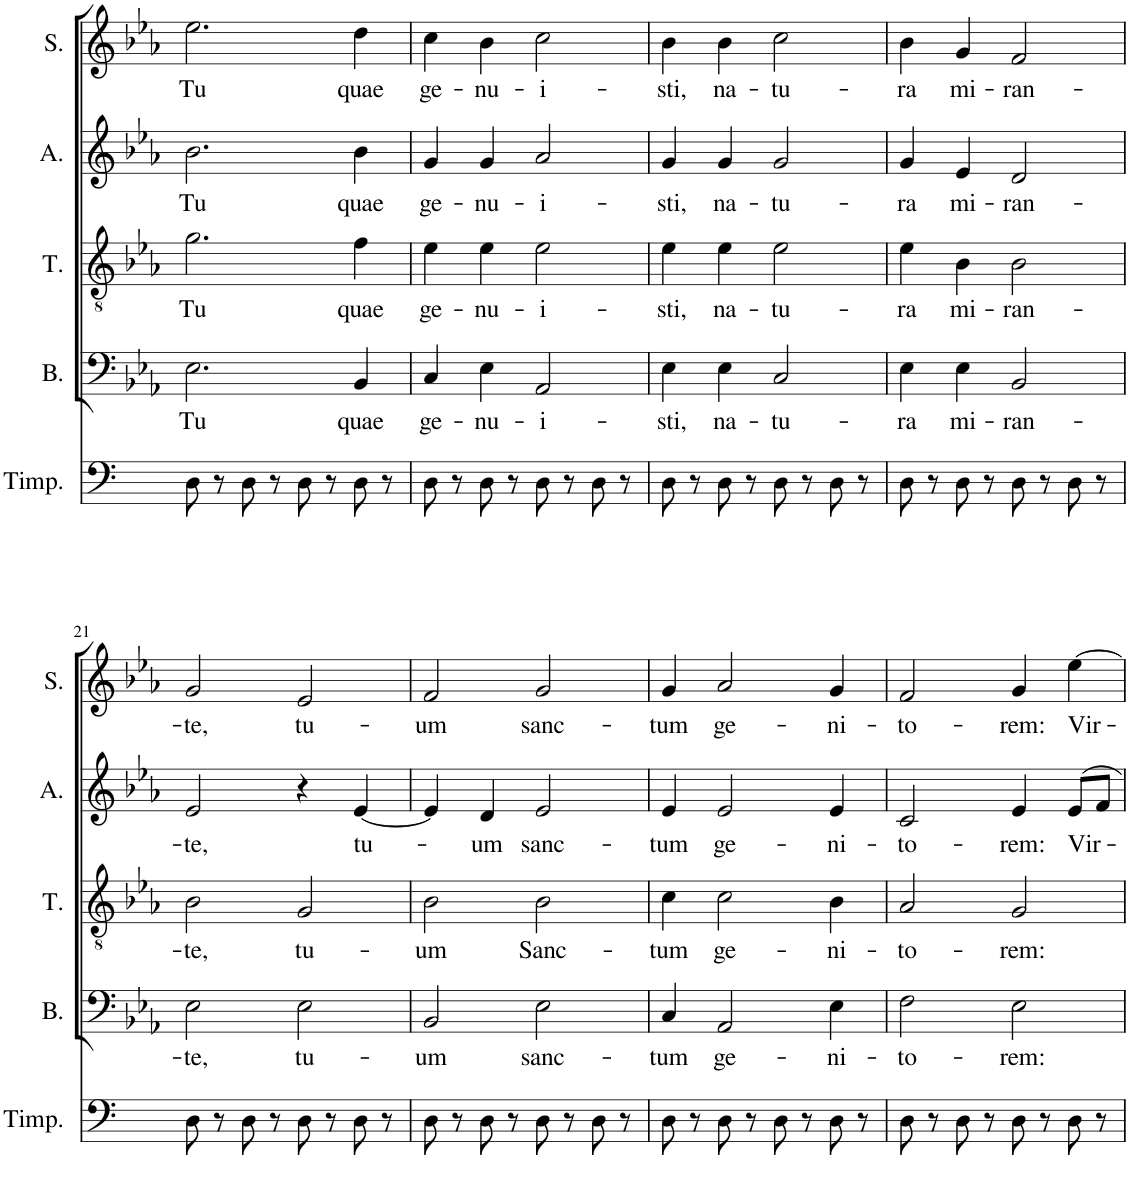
**kern	**kern	**text	**kern	**text	**kern	**text	**kern	**text
*part5	*part4	*part4	*part3	*part3	*part2	*part2	*part1	*part1
*staff5	*staff4	*staff4	*staff3	*staff3	*staff2	*staff2	*staff1	*staff1
*I"Timpani	*I"Bass	*	*I"Tenor	*	*I"Alto	*	*I"Soprano	*
*I'Timp.	*I'B.	*	*I'T.	*	*I'A.	*	*I'S.	*
!!LO:PB:g=z
*clefF4	*clefF4	*	*clefGv2	*	*clefG2	*	*clefG2	*
*k[]	*k[b-e-a-]	*	*k[b-e-a-]	*	*k[b-e-a-]	*	*k[b-e-a-]	*
*M4/4	*M4/4	*	*M4/4	*	*M4/4	*	*M4/4	*
*met(c)	*met(c)	*	*met(c)	*	*met(c)	*	*met(c)	*
=17	=17	=17	=17	=17	=17	=17	=17	=17
!	!	!LO:LY:b	!	!LO:LY:b	!	!LO:LY:b	!	!LO:LY:b
8D\	2.E-\	Tu	2.g\	Tu	2.b-\	Tu	2.ee-\	Tu
8r	.	.	.	.	.	.	.	.
8D\	.	.	.	.	.	.	.	.
8r	.	.	.	.	.	.	.	.
8D\	.	.	.	.	.	.	.	.
8r	.	.	.	.	.	.	.	.
!	!	!LO:LY:b	!	!LO:LY:b	!	!LO:LY:b	!	!LO:LY:b
8D\	4BB-/	quae	4f\	quae	4b-\	quae	4dd\	quae
8r	.	.	.	.	.	.	.	.
=18	=18	=18	=18	=18	=18	=18	=18	=18
!	!	!LO:LY:b	!	!LO:LY:b	!	!LO:LY:b	!	!LO:LY:b
8D\	4C/	ge-	4e-\	ge-	4g/	ge-	4cc\	ge-
8r	.	.	.	.	.	.	.	.
!	!	!LO:LY:b	!	!LO:LY:b	!	!LO:LY:b	!	!LO:LY:b
8D\	4E-\	-nu-	4e-\	-nu-	4g/	-nu-	4b-\	-nu-
8r	.	.	.	.	.	.	.	.
!	!	!LO:LY:b	!	!LO:LY:b	!	!LO:LY:b	!	!LO:LY:b
8D\	2AA-/	-i-	2e-\	-i-	2a-/	-i-	2cc\	-i-
8r	.	.	.	.	.	.	.	.
8D\	.	.	.	.	.	.	.	.
8r	.	.	.	.	.	.	.	.
=19	=19	=19	=19	=19	=19	=19	=19	=19
!	!	!LO:LY:b	!	!LO:LY:b	!	!LO:LY:b	!	!LO:LY:b
8D\	4E-\	-sti,	4e-\	-sti,	4g/	-sti,	4b-\	-sti,
8r	.	.	.	.	.	.	.	.
!	!	!LO:LY:b	!	!LO:LY:b	!	!LO:LY:b	!	!LO:LY:b
8D\	4E-\	na-	4e-\	na-	4g/	na-	4b-\	na-
8r	.	.	.	.	.	.	.	.
!	!	!LO:LY:b	!	!LO:LY:b	!	!LO:LY:b	!	!LO:LY:b
8D\	2C/	-tu-	2e-\	-tu-	2g/	-tu-	2cc\	-tu-
8r	.	.	.	.	.	.	.	.
8D\	.	.	.	.	.	.	.	.
8r	.	.	.	.	.	.	.	.
=20	=20	=20	=20	=20	=20	=20	=20	=20
!	!	!LO:LY:b	!	!LO:LY:b	!	!LO:LY:b	!	!LO:LY:b
8D\	4E-\	-ra	4e-\	-ra	4g/	-ra	4b-\	-ra
8r	.	.	.	.	.	.	.	.
!	!	!LO:LY:b	!	!LO:LY:b	!	!LO:LY:b	!	!LO:LY:b
8D\	4E-\	mi-	4B-\	mi-	4e-/	mi-	4g/	mi-
8r	.	.	.	.	.	.	.	.
!	!	!LO:LY:b	!	!LO:LY:b	!	!LO:LY:b	!	!LO:LY:b
8D\	2BB-/	-ran-	2B-\	-ran-	2d/	-ran-	2f/	-ran-
8r	.	.	.	.	.	.	.	.
8D\	.	.	.	.	.	.	.	.
8r	.	.	.	.	.	.	.	.
!!LO:LB:g=z
=21	=21	=21	=21	=21	=21	=21	=21	=21
!	!	!LO:LY:b	!	!LO:LY:b	!	!LO:LY:b	!	!LO:LY:b
8D\	2E-\	-te,	2B-\	-te,	2e-/	-te,	2g/	-te,
8r	.	.	.	.	.	.	.	.
8D\	.	.	.	.	.	.	.	.
8r	.	.	.	.	.	.	.	.
!	!	!LO:LY:b	!	!LO:LY:b	!	!	!	!LO:LY:b
8D\	2E-\	tu-	2G/	tu-	4r	.	2e-/	tu-
8r	.	.	.	.	.	.	.	.
!	!	!	!	!	!	!LO:LY:b	!	!
8D\	.	.	.	.	[4e-/	tu-	.	.
8r	.	.	.	.	.	.	.	.
=22	=22	=22	=22	=22	=22	=22	=22	=22
!	!	!LO:LY:b	!	!LO:LY:b	!	!	!	!LO:LY:b
8D\	2BB-/	-um	2B-\	-um	4e-/]	.	2f/	-um
8r	.	.	.	.	.	.	.	.
!	!	!	!	!	!	!LO:LY:b	!	!
8D\	.	.	.	.	4d/	-um	.	.
8r	.	.	.	.	.	.	.	.
!	!	!LO:LY:b	!	!LO:LY:b	!	!LO:LY:b	!	!LO:LY:b
8D\	2E-\	sanc-	2B-\	Sanc-	2e-/	sanc-	2g/	sanc-
8r	.	.	.	.	.	.	.	.
8D\	.	.	.	.	.	.	.	.
8r	.	.	.	.	.	.	.	.
=23	=23	=23	=23	=23	=23	=23	=23	=23
!	!	!LO:LY:b	!	!LO:LY:b	!	!LO:LY:b	!	!LO:LY:b
8D\	4C/	-tum	4c\	-tum	4e-/	-tum	4g/	-tum
8r	.	.	.	.	.	.	.	.
!	!	!LO:LY:b	!	!LO:LY:b	!	!LO:LY:b	!	!LO:LY:b
8D\	2AA-/	ge-	2c\	ge-	2e-/	ge-	2a-/	ge-
8r	.	.	.	.	.	.	.	.
8D\	.	.	.	.	.	.	.	.
8r	.	.	.	.	.	.	.	.
!	!	!LO:LY:b	!	!LO:LY:b	!	!LO:LY:b	!	!LO:LY:b
8D\	4E-\	-ni-	4B-\	-ni-	4e-/	-ni-	4g/	-ni-
8r	.	.	.	.	.	.	.	.
=24	=24	=24	=24	=24	=24	=24	=24	=24
!	!	!LO:LY:b	!	!LO:LY:b	!	!LO:LY:b	!	!LO:LY:b
8D\	2F\	-to-	2A-/	-to-	2c/	-to-	2f/	-to-
8r	.	.	.	.	.	.	.	.
8D\	.	.	.	.	.	.	.	.
8r	.	.	.	.	.	.	.	.
!	!	!LO:LY:b	!	!LO:LY:b	!	!LO:LY:b	!	!LO:LY:b
8D\	2E-\	-rem:	2G/	-rem:	4e-/	-rem:	4g/	-rem:
8r	.	.	.	.	.	.	.	.
!	!	!	!	!	!	!LO:LY:b	!	!LO:LY:b
8D\	.	.	.	.	8e-/L	Vir-	[4ee-\	Vir-
8r	.	.	.	.	8f/J	.	.	.
=	=	=	=	=	=	=	=	=
*-	*-	*-	*-	*-	*-	*-	*-	*-
